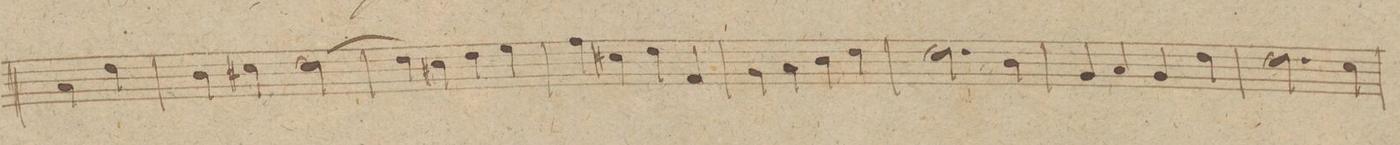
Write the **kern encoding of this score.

**kern	**dynam
*I"Alto Viola.	*
*clefC3	*
*k[f#c#g#]	*
*met(c|)	*
*M2/2	*
4B\	.
4e\	.
=189	=189
4c#\	.
4d#X\	.
[>2e\	.
=190	=190
4e\]	.
4d#X\	.
4e\	.
4f#\	.
=191	=191
4g#\	.
4d#X\	.
4e\	.
4G#/	.
=192	=192
4A\	.
4B\	.
4c#\	.
4e\	.
=193	=193
2.e\	.
4c#\	.
=194	=194
4A/	.
4B/	.
4A/	.
4e\	.
=195	=195
2.e\	.
4d\	.
=196	=196
*-	*-
